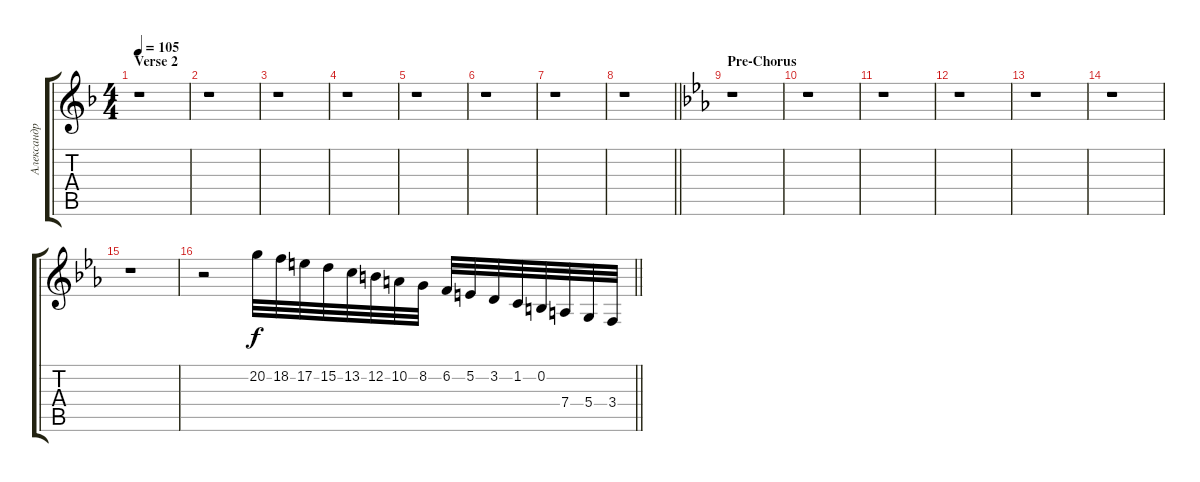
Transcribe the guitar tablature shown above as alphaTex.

\track ("Александр Андрюхин" "Александр ") {instrument acousticgrandpiano}
\staff {score tabs}
\tuning (E4 B3 G3 D3 A2 E2) {hide}
\ts (4 4)
\section ("" "Verse 2")
\tempo 105
\clef g2
\ks f
r.1{dy f} |
r.1 |
r.1 |
r.1 |
r.1 |
r.1 |
r.1 |
\barLineRight lightlight
r.1 |
\section ("" "Pre-Chorus")
\ks eb
r.1 |
r.1 |
r.1 |
r.1 |
r.1 |
r.1 |
r.1 |
\barLineRight lightlight
r.2 20.2.32 18.2.32 17.2.32 15.2.32 13.2.32 12.2.32 10.2.32 8.2.32 6.2.32 5.2.32 3.2.32 1.2.32 0.2.32 7.4.32 5.4.32 3.4.32
